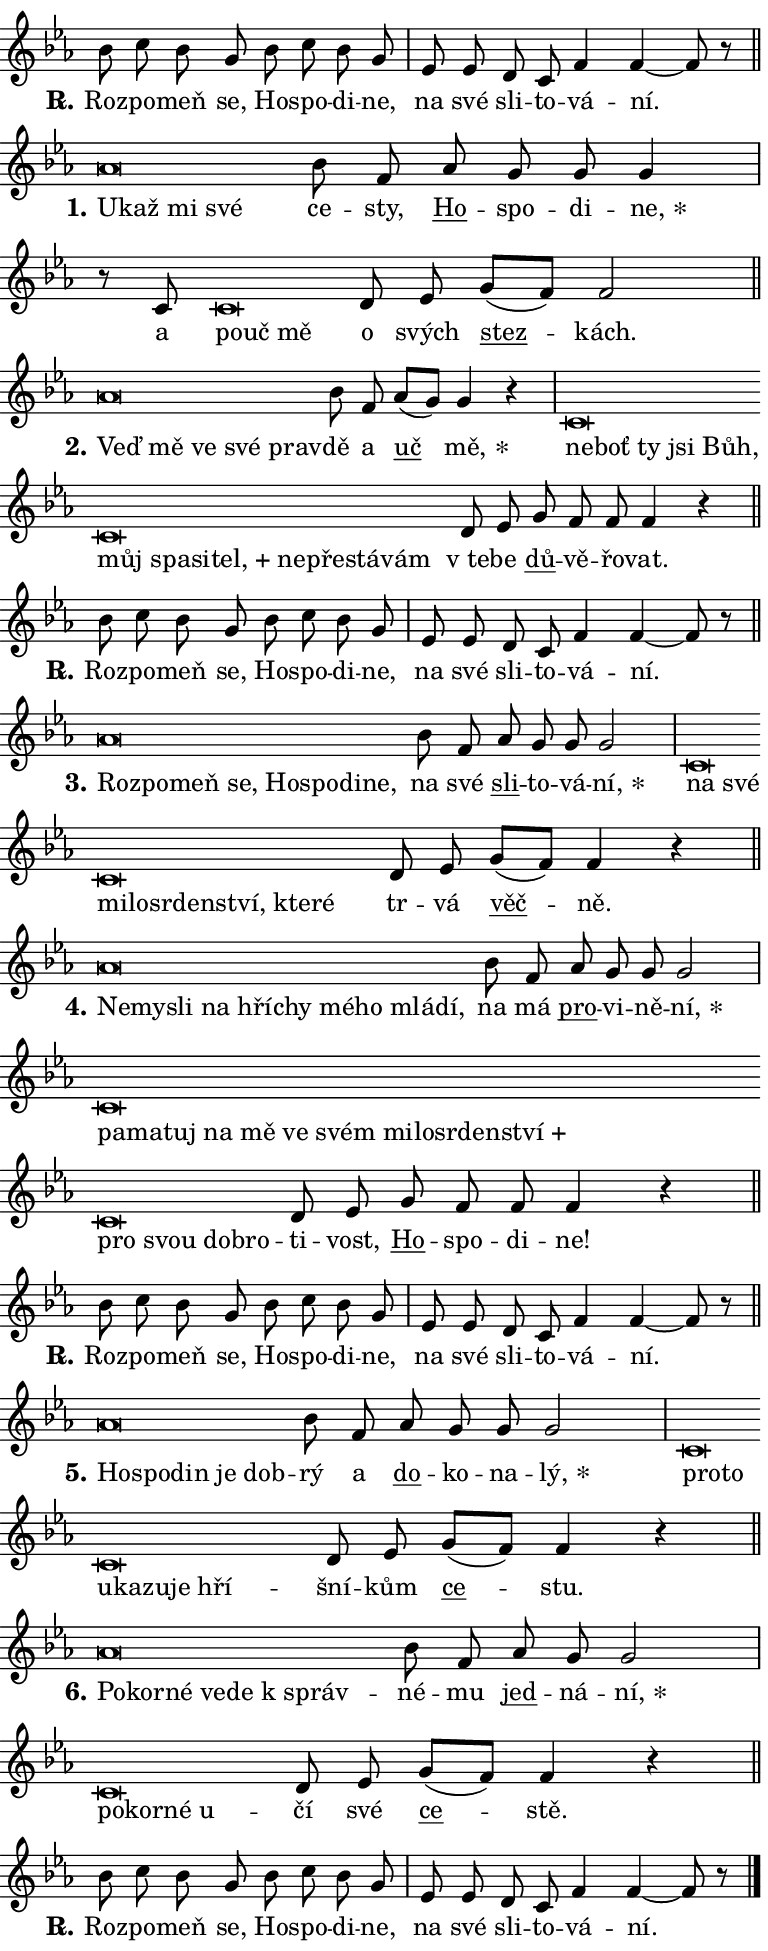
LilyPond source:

\version "2.24.0"
\header { tagline = "" }
\paper {
  indent = 0\cm
  top-margin = 0\cm
  right-margin = 0.13\cm % to fit lyric hyphens
  bottom-margin = 0\cm
  left-margin = 0\cm
  paper-width = 13\cm
  page-breaking = #ly:one-page-breaking
  system-system-spacing.basic-distance = #11
  score-system-spacing.basic-distance = #11
  ragged-last = ##f
}


%% Author: Thomas Morley
%% https://lists.gnu.org/archive/html/lilypond-user/2020-05/msg00002.html
#(define (line-position grob)
"Returns position of @var[grob} in current system:
   @code{'start}, if at first time-step
   @code{'end}, if at last time-step
   @code{'middle} otherwise
"
  (let* ((col (ly:item-get-column grob))
         (ln (ly:grob-object col 'left-neighbor))
         (rn (ly:grob-object col 'right-neighbor))
         (col-to-check-left (if (ly:grob? ln) ln col))
         (col-to-check-right (if (ly:grob? rn) rn col))
         (break-dir-left
           (and
             (ly:grob-property col-to-check-left 'non-musical #f)
             (ly:item-break-dir col-to-check-left)))
         (break-dir-right
           (and
             (ly:grob-property col-to-check-right 'non-musical #f)
             (ly:item-break-dir col-to-check-right))))
        (cond ((eqv? 1 break-dir-left) 'start)
              ((eqv? -1 break-dir-right) 'end)
              (else 'middle))))

#(define (tranparent-at-line-position vctor)
  (lambda (grob)
  "Relying on @code{line-position} select the relevant enry from @var{vctor}.
Used to determine transparency,"
    (case (line-position grob)
      ((end) (not (vector-ref vctor 0)))
      ((middle) (not (vector-ref vctor 1)))
      ((start) (not (vector-ref vctor 2))))))

noteHeadBreakVisibility =
#(define-music-function (break-visibility)(vector?)
"Makes @code{NoteHead}s transparent relying on @var{break-visibility}"
#{
  \override NoteHead.transparent =
    #(tranparent-at-line-position break-visibility)
#})

#(define delete-ledgers-for-transparent-note-heads
  (lambda (grob)
    "Reads whether a @code{NoteHead} is transparent.
If so this @code{NoteHead} is removed from @code{'note-heads} from
@var{grob}, which is supposed to be @code{LedgerLineSpanner}.
As a result ledgers are not printed for this @code{NoteHead}"
    (let* ((nhds-array (ly:grob-object grob 'note-heads))
           (nhds-list
             (if (ly:grob-array? nhds-array)
                 (ly:grob-array->list nhds-array)
                 '()))
           ;; Relies on the transparent-property being done before
           ;; Staff.LedgerLineSpanner.after-line-breaking is executed.
           ;; This is fragile ...
           (to-keep
             (remove
               (lambda (nhd)
                 (ly:grob-property nhd 'transparent #f))
               nhds-list)))
      ;; TODO find a better method to iterate over grob-arrays, similiar
      ;; to filter/remove etc for lists
      ;; For now rebuilt from scratch
      (set! (ly:grob-object grob 'note-heads)  '())
      (for-each
        (lambda (nhd)
          (ly:pointer-group-interface::add-grob grob 'note-heads nhd))
        to-keep))))

squashNotes = {
  \override NoteHead.X-extent = #'(-0.2 . 0.2)
  \override NoteHead.Y-extent = #'(-0.75 . 0)
  \override NoteHead.stencil =
    #(lambda (grob)
       (let ((pos (ly:grob-property grob 'staff-position)))
         (begin
           (if (< pos -7) (display "ERROR: Lower brevis then expected\n") (display ""))
           (if (<= pos -6) ly:text-interface::print ly:note-head::print))))
}
unSquashNotes = {
  \revert NoteHead.X-extent
  \revert NoteHead.Y-extent
  \revert NoteHead.stencil
}

hideNotes = \noteHeadBreakVisibility #begin-of-line-visible
unHideNotes = \noteHeadBreakVisibility #all-visible

% work-around for resetting accidentals
% https://lilypond.org/doc/v2.23/Documentation/notation/displaying-rhythms#unmetered-music
cadenzaMeasure = {
  \cadenzaOff
  \partial 1024 s1024
  \cadenzaOn
}

#(define-markup-command (accent layout props text) (markup?)
  "Underline accented syllable"
  (interpret-markup layout props
    #{\markup \override #'(offset . 4.3) \underline { #text }#}))

responsum = \markup \concat {
  "R" \hspace #-1.05 \path #0.1 #'((moveto 0 0.07) (lineto 0.9 0.8)) \hspace #0.05 "."
}

spaceSize = #0.6828661417322834 % exact space size for TeX Gyre Schola

\layout {
  \context {
    \Staff
    \remove "Time_signature_engraver"
    \override LedgerLineSpanner.after-line-breaking = #delete-ledgers-for-transparent-note-heads
  }
  \context {
    \Lyrics {
      \override LyricSpace.minimum-distance = \spaceSize
      \override LyricText.font-name = #"TeX Gyre Schola"
      \override LyricText.font-size = 1
      \override StanzaNumber.font-name = #"TeX Gyre Schola Bold"
      \override StanzaNumber.font-size = 1
    }
  }
  \context {
    \Score 
    \override NoteHead.text =
      #(lambda (grob) 
        (let ((pos (ly:grob-property grob 'staff-position)))
          #{\markup {
            \combine
              \halign #-0.55 \raise #(if (= pos -6) 0 0.5) \override #'(thickness . 2) \draw-line #'(3.2 . 0)
              \musicglyph "noteheads.sM1"
          }#}))
  }
}

% magnetic-lyrics.ily
%
%   written by
%     Jean Abou Samra <jean@abou-samra.fr>
%     Werner Lemberg <wl@gnu.org>
%
%   adapted by
%     Jiri Hon <jiri.hon@gmail.com>
%
% Version 2022-Apr-15

% https://www.mail-archive.com/lilypond-user@gnu.org/msg149350.html

#(define (Left_hyphen_pointer_engraver context)
   "Collect syllable-hyphen-syllable occurrences in lyrics and store
them in properties.  This engraver only looks to the left.  For
example, if the lyrics input is @code{foo -- bar}, it does the
following.

@itemize @bullet
@item
Set the @code{text} property of the @code{LyricHyphen} grob between
@q{foo} and @q{bar} to @code{foo}.

@item
Set the @code{left-hyphen} property of the @code{LyricText} grob with
text @q{foo} to the @code{LyricHyphen} grob between @q{foo} and
@q{bar}.
@end itemize

Use this auxiliary engraver in combination with the
@code{lyric-@/text::@/apply-@/magnetic-@/offset!} hook."
   (let ((hyphen #f)
         (text #f))
     (make-engraver
      (acknowledgers
       ((lyric-syllable-interface engraver grob source-engraver)
        (set! text grob)))
      (end-acknowledgers
       ((lyric-hyphen-interface engraver grob source-engraver)
        ;(when (not (grob::has-interface grob 'lyric-space-interface))
          (set! hyphen grob)));)
      ((stop-translation-timestep engraver)
       (when (and text hyphen)
         (ly:grob-set-object! text 'left-hyphen hyphen))
       (set! text #f)
       (set! hyphen #f)))))

#(define (lyric-text::apply-magnetic-offset! grob)
   "If the space between two syllables is less than the value in
property @code{LyricText@/.details@/.squash-threshold}, move the right
syllable to the left so that it gets concatenated with the left
syllable.

Use this function as a hook for
@code{LyricText@/.after-@/line-@/breaking} if the
@code{Left_@/hyphen_@/pointer_@/engraver} is active."
   (let ((hyphen (ly:grob-object grob 'left-hyphen #f)))
     (when hyphen
       (let ((left-text (ly:spanner-bound hyphen LEFT)))
         (when (grob::has-interface left-text 'lyric-syllable-interface)
           (let* ((common (ly:grob-common-refpoint grob left-text X))
                  (this-x-ext (ly:grob-extent grob common X))
                  (left-x-ext
                   (begin
                     ;; Trigger magnetism for left-text.
                     (ly:grob-property left-text 'after-line-breaking)
                     (ly:grob-extent left-text common X)))
                  ;; `delta` is the gap width between two syllables.
                  (delta (- (interval-start this-x-ext)
                            (interval-end left-x-ext)))
                  (details (ly:grob-property grob 'details))
                  (threshold (assoc-get 'squash-threshold details 0.2)))
             (when (< delta threshold)
               (let* (;; We have to manipulate the input text so that
                      ;; ligatures crossing syllable boundaries are not
                      ;; disabled.  For languages based on the Latin
                      ;; script this is essentially a beautification.
                      ;; However, for non-Western scripts it can be a
                      ;; necessity.
                      (lt (ly:grob-property left-text 'text))
                      (rt (ly:grob-property grob 'text))
                      (is-space (grob::has-interface hyphen 'lyric-space-interface))
                      (space (if is-space " " ""))
                      (extra-delta (if is-space spaceSize 0))
                      ;; Append new syllable.
                      (ltrt-space (if (and (string? lt) (string? rt))
                                (string-append lt space rt)
                                (make-concat-markup (list lt space rt))))
                      ;; Right-align `ltrt` to the right side.
                      (ltrt-space-markup (grob-interpret-markup
                               grob
                               (make-translate-markup
                                (cons (interval-length this-x-ext) 0)
                                (make-right-align-markup ltrt-space)))))
                 (begin
                   ;; Don't print `left-text`.
                   (ly:grob-set-property! left-text 'stencil #f)
                   ;; Set text and stencil (which holds all collected
                   ;; syllables so far) and shift it to the left.
                   (ly:grob-set-property! grob 'text ltrt-space)
                   (ly:grob-set-property! grob 'stencil ltrt-space-markup)
                   (ly:grob-translate-axis! grob (- (- delta extra-delta)) X))))))))))


#(define (lyric-hyphen::displace-bounds-first grob)
   ;; Make very sure this callback isn't triggered too early.
   (let ((left (ly:spanner-bound grob LEFT))
         (right (ly:spanner-bound grob RIGHT)))
     (ly:grob-property left 'after-line-breaking)
     (ly:grob-property right 'after-line-breaking)
     (ly:lyric-hyphen::print grob)))

squashThreshold = #0.4

\layout {
  \context {
    \Lyrics
    \consists #Left_hyphen_pointer_engraver
    \override LyricText.after-line-breaking =
      #lyric-text::apply-magnetic-offset!
    \override LyricHyphen.stencil = #lyric-hyphen::displace-bounds-first
    \override LyricText.details.squash-threshold = \squashThreshold
    \override LyricHyphen.minimum-distance = 0
    \override LyricHyphen.minimum-length = \squashThreshold
  }
}

squashText = \override LyricText.details.squash-threshold = 9999
unSquashText = \override LyricText.details.squash-threshold = \squashThreshold

leftText = \override LyricText.self-alignment-X = #LEFT
unLeftText = \revert LyricText.self-alignment-X

starOffset = #(lambda (grob) 
                (let ((x_offset (ly:self-alignment-interface::aligned-on-x-parent grob)))
                  (if (= x_offset 0) 0 (+ x_offset 1.2))))

star = #(define-music-function (syllable)(string?)
"Append star separator at the end of a syllable"
#{
  \once \override LyricText.X-offset = #starOffset
  \lyricmode { \markup {
    #syllable
    \override #'((font-name . "TeX Gyre Schola Bold")) \hspace #0.2 \lower #0.65 \larger "*"
  } }
#})

starAccent = #(define-music-function (syllable)(string?)
"Append star separator at the end of a syllable and make accent"
#{
  \once \override LyricText.X-offset = #starOffset
  \lyricmode { \markup {
    \accent #syllable
    \override #'((font-name . "TeX Gyre Schola Bold")) \hspace #0.2 \lower #0.65 \larger "*"
  } }
#})

breath = #(define-music-function (syllable)(string?)
"Append breathing indicator at the end of a syllable"
#{
  \lyricmode { \markup { #syllable "+" } }
#})

optionalBreath = #(define-music-function (syllable)(string?)
"Append optional breathing indicator at the end of a syllable"
#{
  \lyricmode { \markup { #syllable "(+)" } }
#})


\score {
    <<
        \new Voice = "melody" { \cadenzaOn \key es \major \relative { bes'8 c bes g bes c bes g \cadenzaMeasure \bar "|" es es d c f4 f4~ f8 r \cadenzaMeasure \bar "||" \break } }
        \new Lyrics \lyricsto "melody" { \lyricmode { \set stanza = \responsum
Roz -- po -- meň se, Ho -- spo -- di -- ne, na své sli -- to -- vá -- ní. } }
    >>
    \layout {}
}

\score {
    <<
        \new Voice = "melody" { \cadenzaOn \key es \major \relative { \squashNotes as'\breve*1/16 \hideNotes \breve*1/16 \bar "" \breve*1/16 \breve*1/16 \bar "" \unHideNotes \unSquashNotes bes8 f \bar "" as g g g4 \cadenzaMeasure \bar "|" r8 c, \squashNotes c\breve*1/16 \hideNotes \breve*1/16 \breve*1/16 \bar "" \unHideNotes \unSquashNotes d8 es \bar "" g[( f)] f2 \cadenzaMeasure \bar "||" \break } }
        \new Lyrics \lyricsto "melody" { \lyricmode { \set stanza = "1."
\leftText U -- \squashText kaž mi své \unLeftText \unSquashText ce -- sty, \markup \accent Ho -- spo -- di -- \star ne, a \leftText po -- \squashText uč mě \unLeftText \unSquashText o svých \markup \accent stez -- kách. } }
    >>
    \layout {}
}

\score {
    <<
        \new Voice = "melody" { \cadenzaOn \key es \major \relative { \squashNotes as'\breve*1/16 \hideNotes \breve*1/16 \bar "" \breve*1/16 \bar "" \breve*1/16 \breve*1/16 \bar "" \unHideNotes \unSquashNotes bes8 f \bar "" as[( g)] g4 r \cadenzaMeasure \bar "|" \squashNotes c,\breve*1/16 \hideNotes \breve*1/16 \bar "" \breve*1/16 \bar "" \breve*1/16 \bar "" \breve*1/16 \bar "" \breve*1/16 \bar "" \breve*1/16 \bar "" \breve*1/16 \bar "" \breve*1/16 \bar "" \breve*1/16 \bar "" \breve*1/16 \bar "" \breve*1/16 \breve*1/16 \bar "" \unHideNotes \unSquashNotes d8 es \bar "" g f f f4 r \cadenzaMeasure \bar "||" \break } }
        \new Lyrics \lyricsto "melody" { \lyricmode { \set stanza = "2."
\leftText Veď \squashText mě ve své prav -- \unLeftText \unSquashText dě a \markup \accent uč \star mě, \leftText ne -- \squashText boť ty jsi Bůh, můj spa -- si -- \breath "tel," ne -- pře -- stá -- vám \unLeftText \unSquashText "v te" -- be \markup \accent dů -- vě -- řo -- vat. } }
    >>
    \layout {}
}

\score {
    <<
        \new Voice = "melody" { \cadenzaOn \key es \major \relative { bes'8 c bes g bes c bes g \cadenzaMeasure \bar "|" es es d c f4 f4~ f8 r \cadenzaMeasure \bar "||" \break } }
        \new Lyrics \lyricsto "melody" { \lyricmode { \set stanza = \responsum
Roz -- po -- meň se, Ho -- spo -- di -- ne, na své sli -- to -- vá -- ní. } }
    >>
    \layout {}
}

\score {
    <<
        \new Voice = "melody" { \cadenzaOn \key es \major \relative { \squashNotes as'\breve*1/16 \hideNotes \breve*1/16 \bar "" \breve*1/16 \bar "" \breve*1/16 \bar "" \breve*1/16 \bar "" \breve*1/16 \bar "" \breve*1/16 \breve*1/16 \bar "" \unHideNotes \unSquashNotes bes8 f \bar "" as g g g2 \cadenzaMeasure \bar "|" \squashNotes c,\breve*1/16 \hideNotes \breve*1/16 \bar "" \breve*1/16 \bar "" \breve*1/16 \bar "" \breve*1/16 \bar "" \breve*1/16 \bar "" \breve*1/16 \bar "" \breve*1/16 \breve*1/16 \bar "" \unHideNotes \unSquashNotes d8 es \bar "" g[( f)] f4 r \cadenzaMeasure \bar "||" \break } }
        \new Lyrics \lyricsto "melody" { \lyricmode { \set stanza = "3."
\leftText Roz -- \squashText po -- meň se, Ho -- spo -- di -- ne, \unLeftText \unSquashText na své \markup \accent sli -- to -- vá -- \star ní, \leftText na \squashText své mi -- lo -- sr -- den -- ství, kte -- ré \unLeftText \unSquashText tr -- vá \markup \accent věč -- ně. } }
    >>
    \layout {}
}

\score {
    <<
        \new Voice = "melody" { \cadenzaOn \key es \major \relative { \squashNotes as'\breve*1/16 \hideNotes \breve*1/16 \bar "" \breve*1/16 \bar "" \breve*1/16 \bar "" \breve*1/16 \bar "" \breve*1/16 \bar "" \breve*1/16 \bar "" \breve*1/16 \bar "" \breve*1/16 \breve*1/16 \bar "" \unHideNotes \unSquashNotes bes8 f \bar "" as g g g2 \cadenzaMeasure \bar "|" \squashNotes c,\breve*1/16 \hideNotes \breve*1/16 \bar "" \breve*1/16 \bar "" \breve*1/16 \bar "" \breve*1/16 \bar "" \breve*1/16 \bar "" \breve*1/16 \bar "" \breve*1/16 \bar "" \breve*1/16 \bar "" \breve*1/16 \bar "" \breve*1/16 \bar "" \breve*1/16 \bar "" \breve*1/16 \bar "" \breve*1/16 \bar "" \breve*1/16 \breve*1/16 \bar "" \unHideNotes \unSquashNotes d8 es \bar "" g f f f4 r \cadenzaMeasure \bar "||" \break } }
        \new Lyrics \lyricsto "melody" { \lyricmode { \set stanza = "4."
\leftText Ne -- \squashText my -- sli na hří -- chy mé -- ho mlá -- dí, \unLeftText \unSquashText na má \markup \accent pro -- vi -- ně -- \star ní, \leftText pa -- \squashText ma -- tuj na mě ve svém mi -- lo -- sr -- den -- \breath "ství" pro svou dob -- ro -- \unLeftText \unSquashText ti -- vost, \markup \accent Ho -- spo -- di -- ne! } }
    >>
    \layout {}
}

\score {
    <<
        \new Voice = "melody" { \cadenzaOn \key es \major \relative { bes'8 c bes g bes c bes g \cadenzaMeasure \bar "|" es es d c f4 f4~ f8 r \cadenzaMeasure \bar "||" \break } }
        \new Lyrics \lyricsto "melody" { \lyricmode { \set stanza = \responsum
Roz -- po -- meň se, Ho -- spo -- di -- ne, na své sli -- to -- vá -- ní. } }
    >>
    \layout {}
}

\score {
    <<
        \new Voice = "melody" { \cadenzaOn \key es \major \relative { \squashNotes as'\breve*1/16 \hideNotes \breve*1/16 \bar "" \breve*1/16 \bar "" \breve*1/16 \breve*1/16 \bar "" \unHideNotes \unSquashNotes bes8 f \bar "" as g g g2 \cadenzaMeasure \bar "|" \squashNotes c,\breve*1/16 \hideNotes \breve*1/16 \bar "" \breve*1/16 \bar "" \breve*1/16 \bar "" \breve*1/16 \bar "" \breve*1/16 \breve*1/16 \bar "" \unHideNotes \unSquashNotes d8 es \bar "" g[( f)] f4 r \cadenzaMeasure \bar "||" \break } }
        \new Lyrics \lyricsto "melody" { \lyricmode { \set stanza = "5."
\leftText Ho -- \squashText spo -- din je dob -- \unLeftText \unSquashText rý a \markup \accent do -- ko -- na -- \star lý, \leftText pro -- \squashText to u -- ka -- zu -- je hří -- \unLeftText \unSquashText šní -- kům \markup \accent ce -- stu. } }
    >>
    \layout {}
}

\score {
    <<
        \new Voice = "melody" { \cadenzaOn \key es \major \relative { \squashNotes as'\breve*1/16 \hideNotes \breve*1/16 \bar "" \breve*1/16 \bar "" \breve*1/16 \bar "" \breve*1/16 \breve*1/16 \bar "" \unHideNotes \unSquashNotes bes8 f \bar "" as g g2 \cadenzaMeasure \bar "|" \squashNotes c,\breve*1/16 \hideNotes \breve*1/16 \bar "" \breve*1/16 \breve*1/16 \bar "" \unHideNotes \unSquashNotes d8 es \bar "" g[( f)] f4 r \cadenzaMeasure \bar "||" \break } }
        \new Lyrics \lyricsto "melody" { \lyricmode { \set stanza = "6."
\leftText Po -- \squashText kor -- né ve -- de "k správ" -- \unLeftText \unSquashText né -- mu \markup \accent jed -- ná -- \star ní, \leftText po -- \squashText kor -- né u -- \unLeftText \unSquashText čí své \markup \accent ce -- stě. } }
    >>
    \layout {}
}

\score {
    <<
        \new Voice = "melody" { \cadenzaOn \key es \major \relative { bes'8 c bes g bes c bes g \cadenzaMeasure \bar "|" es es d c f4 f4~ f8 r \cadenzaMeasure \bar "||" \break } \bar "|." }
        \new Lyrics \lyricsto "melody" { \lyricmode { \set stanza = \responsum
Roz -- po -- meň se, Ho -- spo -- di -- ne, na své sli -- to -- vá -- ní. } }
    >>
    \layout {}
}
